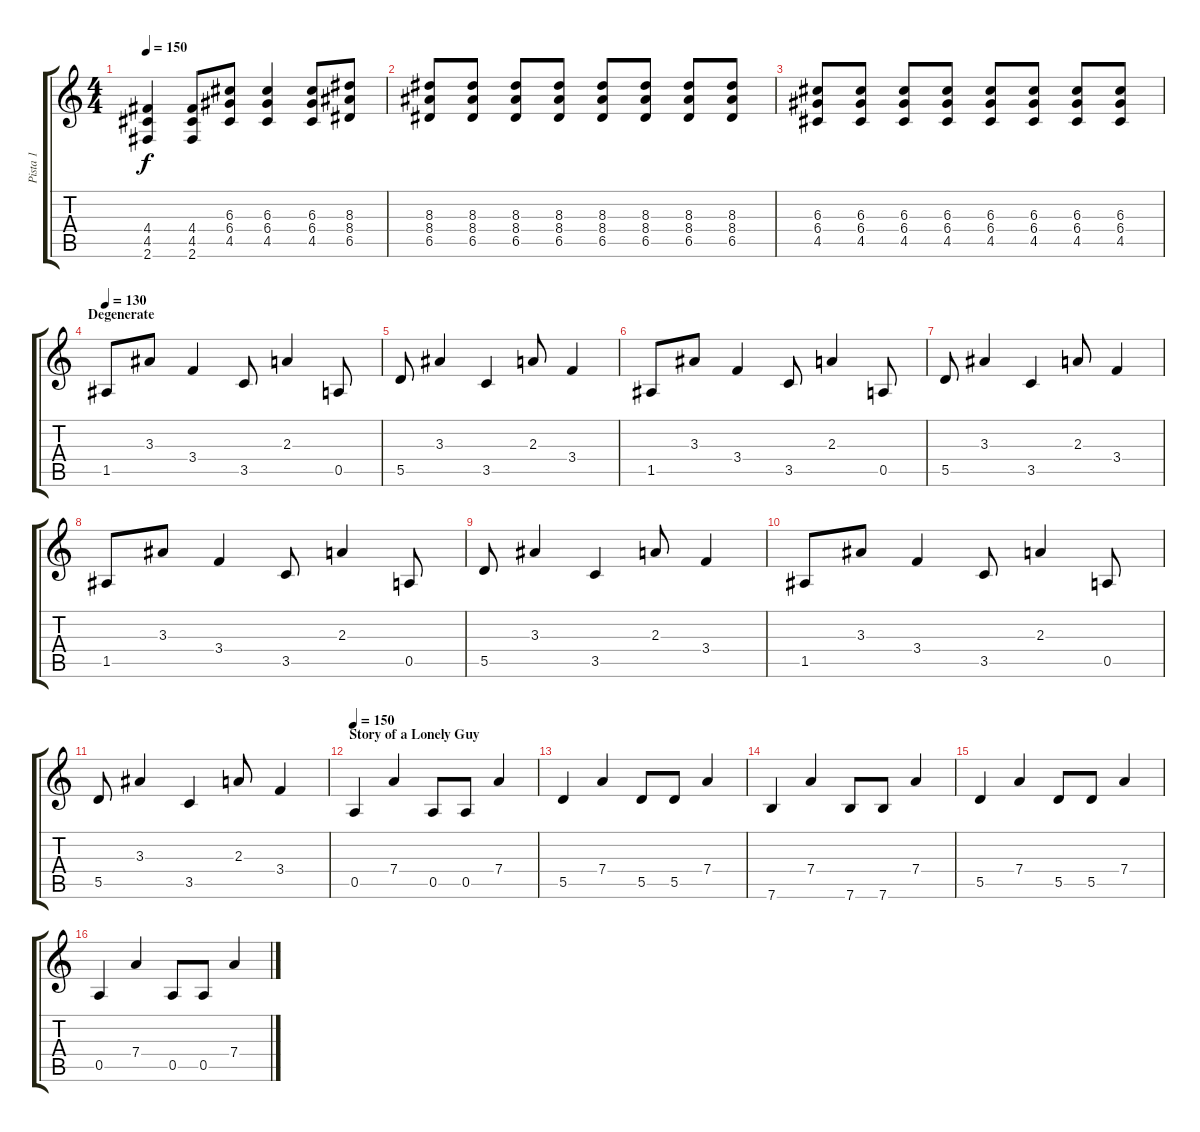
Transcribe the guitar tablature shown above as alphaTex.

\track ("Pista 1" "Pista 1") {instrument distortionguitar}
\staff {score tabs}
\tuning (E4 B3 G3 D3 A2 E2) {hide}
\ts (4 4)
\tempo 150
\clef g2
\ks c
(4.4 4.5 2.6).4{dy f} (4.4 4.5 2.6).8 (6.3 6.4 4.5).8 (6.3 6.4 4.5).4 (6.3 6.4 4.5).8 (8.3 8.4 6.5).8 |
(8.3 8.4 6.5).8 (8.3 8.4 6.5).8 (8.3 8.4 6.5).8 (8.3 8.4 6.5).8 (8.3 8.4 6.5).8 (8.3 8.4 6.5).8 (8.3 8.4 6.5).8 (8.3 8.4 6.5).8 |
(6.3 6.4 4.5).8 (6.3 6.4 4.5).8 (6.3 6.4 4.5).8 (6.3 6.4 4.5).8 (6.3 6.4 4.5).8 (6.3 6.4 4.5).8 (6.3 6.4 4.5).8 (6.3 6.4 4.5).8 |
\section ("" "Degenerate")
\tempo 130
1.5.8 3.3.8 3.4.4 3.5.8 2.3.4 0.5.8 |
5.5.8 3.3.4 3.5.4 2.3.8 3.4.4 |
1.5.8 3.3.8 3.4.4 3.5.8 2.3.4 0.5.8 |
5.5.8 3.3.4 3.5.4 2.3.8 3.4.4 |
1.5.8 3.3.8 3.4.4 3.5.8 2.3.4 0.5.8 |
5.5.8 3.3.4 3.5.4 2.3.8 3.4.4 |
1.5.8 3.3.8 3.4.4 3.5.8 2.3.4 0.5.8 |
5.5.8 3.3.4 3.5.4 2.3.8 3.4.4 |
\section ("" "Story of a Lonely Guy")
\tempo 150
0.5.4{instrument acousticguitarsteel} 7.4.4 0.5.8 0.5.8 7.4.4 |
5.5.4 7.4.4 5.5.8 5.5.8 7.4.4 |
7.6.4 7.4.4 7.6.8 7.6.8 7.4.4 |
5.5.4 7.4.4 5.5.8 5.5.8 7.4.4 |
0.5.4 7.4.4 0.5.8 0.5.8 7.4.4
